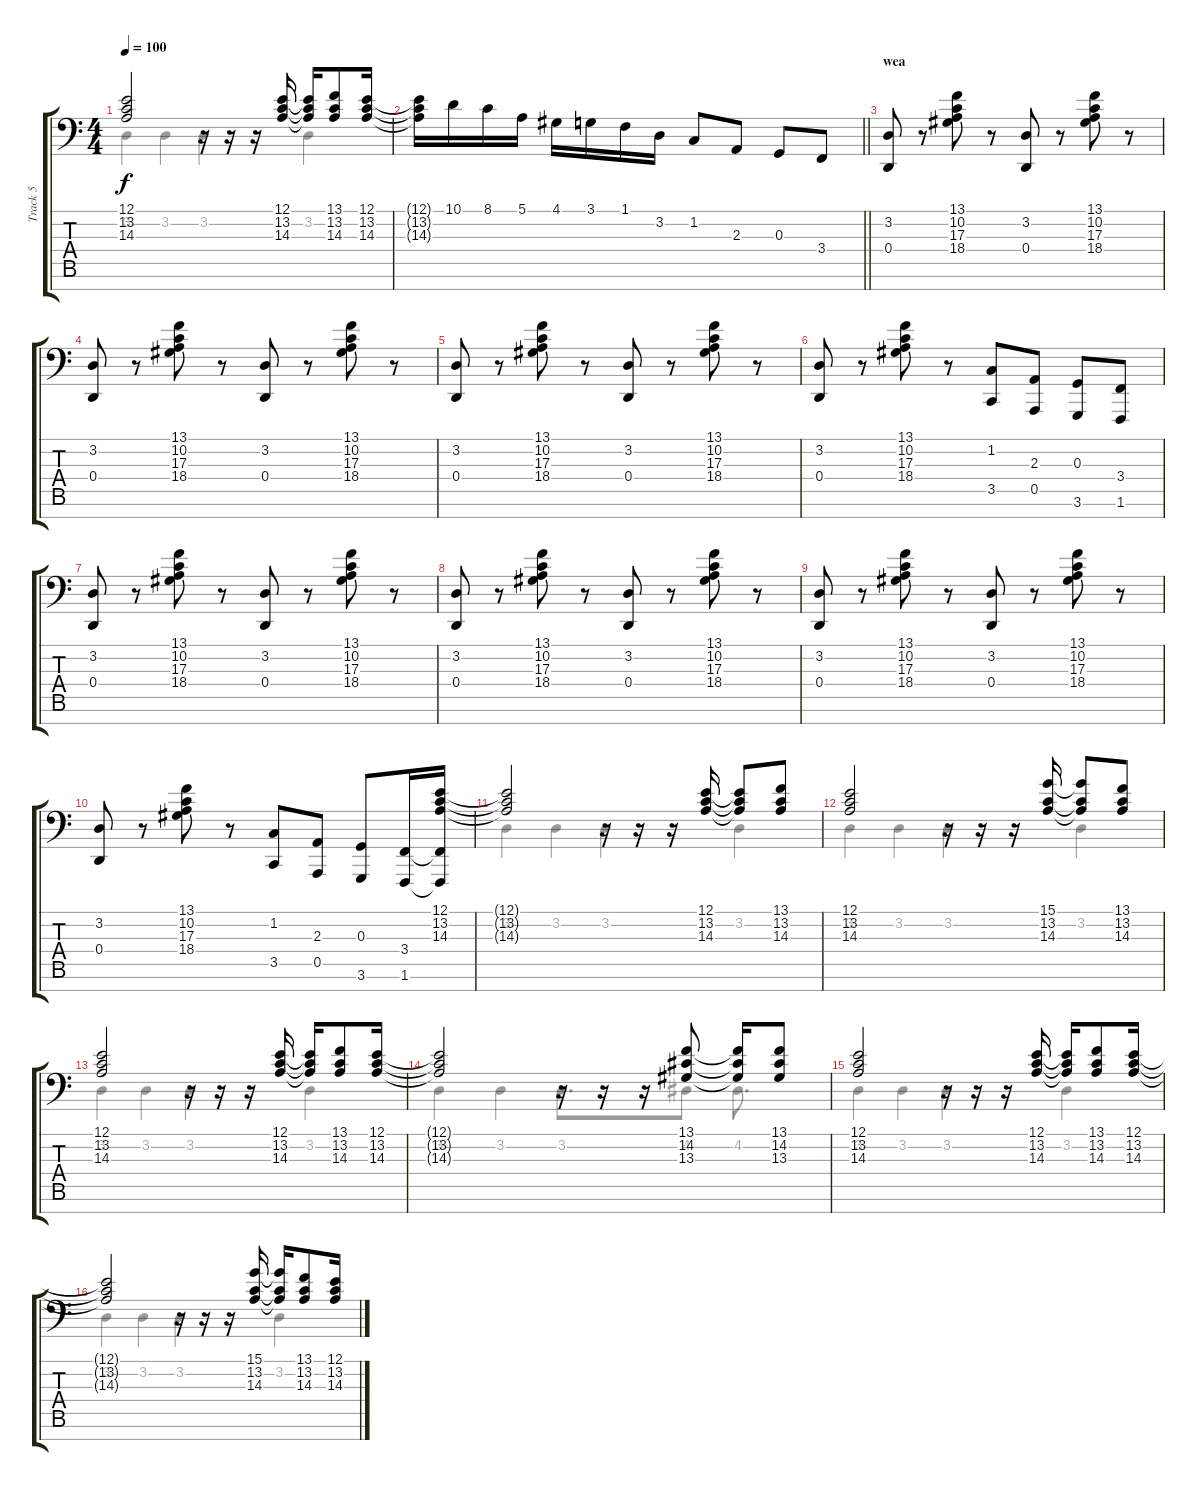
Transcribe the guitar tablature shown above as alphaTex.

\track ("Track 5" "Track 5") {instrument acousticgrandpiano}
\staff {score tabs}
\tuning (E3 B2 G2 D2 A1 E1 A0) {hide}
\voice
\ts (4 4)
\tempo 100
\clef f4
\ks c
(12.1{t} 13.2{t} 14.3{t}).2{dy f} r.16 r.16 r.16 (12.1 13.2 14.3).16 (12.1{t} 13.2{t} 14.3{t}).16 (13.1 13.2 14.3).8 (12.1 13.2 14.3).16 |
\barLineRight lightlight
(12.1{t} 13.2{t} 14.3{t}).16 10.1.16 8.1.16 5.1.16 4.1.16 3.1.16 1.1.16 3.2.16 1.2.8 2.3.8 0.3.8 3.4.8 |
\section ("" "wea")
(3.2 0.4).8 r.8 (13.1 10.2 17.3 18.4).8 r.8 (3.2 0.4).8 r.8 (13.1 10.2 17.3 18.4).8 r.8 |
(3.2 0.4).8 r.8 (13.1 10.2 17.3 18.4).8 r.8 (3.2 0.4).8 r.8 (13.1 10.2 17.3 18.4).8 r.8 |
(3.2 0.4).8 r.8 (13.1 10.2 17.3 18.4).8 r.8 (3.2 0.4).8 r.8 (13.1 10.2 17.3 18.4).8 r.8 |
(3.2 0.4).8 r.8 (13.1 10.2 17.3 18.4).8 r.8 (1.2 3.5).8 (2.3 0.5).8 (0.3 3.6).8 (3.4 1.6).8 |
(3.2 0.4).8 r.8 (13.1 10.2 17.3 18.4).8 r.8 (3.2 0.4).8 r.8 (13.1 10.2 17.3 18.4).8 r.8 |
(3.2 0.4).8 r.8 (13.1 10.2 17.3 18.4).8 r.8 (3.2 0.4).8 r.8 (13.1 10.2 17.3 18.4).8 r.8 |
(3.2 0.4).8 r.8 (13.1 10.2 17.3 18.4).8 r.8 (3.2 0.4).8 r.8 (13.1 10.2 17.3 18.4).8 r.8 |
(3.2 0.4).8 r.8 (13.1 10.2 17.3 18.4).8 r.8 (1.2 3.5).8 (2.3 0.5).8 (0.3 3.6).8 (3.4 1.6).16 (12.1 13.2 14.3 3.4{t} 1.6{t}).16 |
(12.1{t} 13.2{t} 14.3{t}).2 r.16 r.16 r.16 (12.1 13.2 14.3).16 (12.1{t} 13.2{t} 14.3{t}).8 (13.1 13.2 14.3).8 |
(12.1 13.2 14.3).2 r.16 r.16 r.16 (15.1 13.2 14.3).16 (15.1{t} 13.2{t} 14.3{t}).8 (13.1 13.2 14.3).8 |
(12.1 13.2 14.3).2 r.16 r.16 r.16 (12.1 13.2 14.3).16 (12.1{t} 13.2{t} 14.3{t}).16 (13.1 13.2 14.3).8 (12.1 13.2 14.3).16 |
(12.1{t} 13.2{t} 14.3{t}).2 r.16 r.16 r.16 (13.1 14.2 13.3).8 (13.1{t} 14.2{t} 13.3{t}).16 (13.1 14.2 13.3).8 |
(12.1 13.2 14.3).2 r.16 r.16 r.16 (12.1 13.2 14.3).16 (12.1{t} 13.2{t} 14.3{t}).16 (13.1 13.2 14.3).8 (12.1 13.2 14.3).16 |
(12.1{t} 13.2{t} 14.3{t}).2 r.16 r.16 r.16 (15.1 13.2 14.3).16 (15.1{t} 13.2{t} 14.3{t}).16 (13.1 13.2 14.3).8 (12.1 13.2 14.3).16
\voice
\clef f4
\ottava regular
\simile none
\ks c
3.2.4{dy f} 3.2.4 3.2.4 3.2.4 |
\barLineRight lightlight
|
|
|
|
|
|
|
|
|
3.2.4 3.2.4 3.2.4 3.2.4 |
3.2.4 3.2.4 3.2.4 3.2.4 |
3.2.4 3.2.4 3.2.4 3.2.4 |
3.2.4 3.2.4 3.2.8{d} 4.2.8 4.2.8{d} |
3.2.4 3.2.4 3.2.4 3.2.4 |
3.2.4 3.2.4 3.2.4 3.2.4
